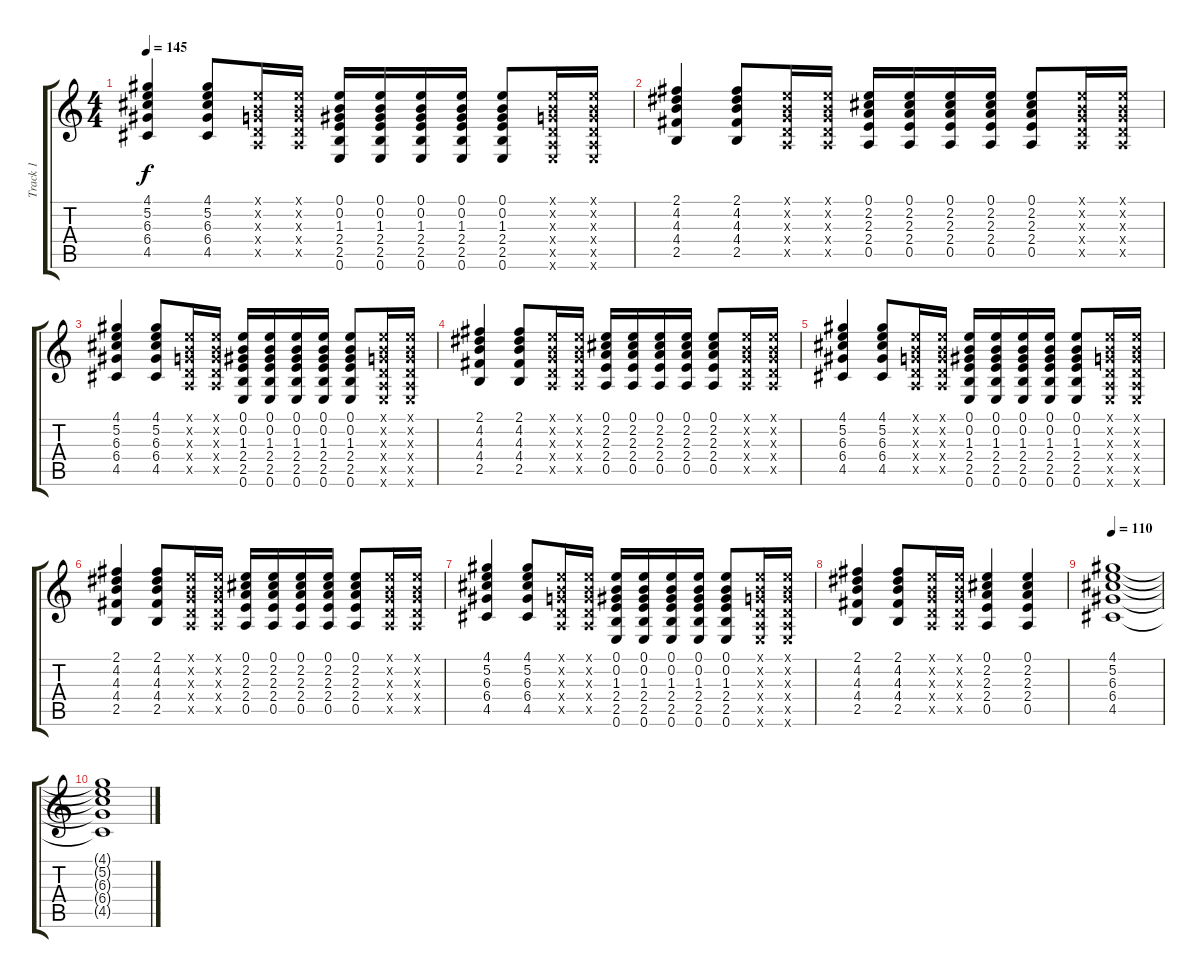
\track ("Track 1" "Track 1") {instrument electricguitarclean}
\staff {score tabs}
\tuning (E4 B3 G3 D3 A2 E2) {hide}
\ts (4 4)
\tempo 145
\clef g2
\ks c
(4.1 5.2 6.3 6.4 4.5).4{dy f} (4.1 5.2 6.3 6.4 4.5).8 (0.1{x} 0.2{x} 0.3{x} 0.4{x} 0.5{x}).16 (0.1{x} 0.2{x} 0.3{x} 0.4{x} 0.5{x}).16 (0.1 0.2 1.3 2.4 2.5 0.6).16 (0.1 0.2 1.3 2.4 2.5 0.6).16 (0.1 0.2 1.3 2.4 2.5 0.6).16 (0.1 0.2 1.3 2.4 2.5 0.6).16 (0.1 0.2 1.3 2.4 2.5 0.6).8 (0.1{x} 0.2{x} 0.3{x} 0.4{x} 0.5{x} 0.6{x}).16 (0.1{x} 0.2{x} 0.3{x} 0.4{x} 0.5{x} 0.6{x}).16 |
(2.1 4.2 4.3 4.4 2.5).4 (2.1 4.2 4.3 4.4 2.5).8 (0.1{x} 0.2{x} 0.3{x} 0.4{x} 0.5{x}).16 (0.1{x} 0.2{x} 0.3{x} 0.4{x} 0.5{x}).16 (0.1 2.2 2.3 2.4 0.5).16 (0.1 2.2 2.3 2.4 0.5).16 (0.1 2.2 2.3 2.4 0.5).16 (0.1 2.2 2.3 2.4 0.5).16 (0.1 2.2 2.3 2.4 0.5).8 (0.1{x} 0.2{x} 0.3{x} 0.4{x} 0.5{x}).16 (0.1{x} 0.2{x} 0.3{x} 0.4{x} 0.5{x}).16 |
(4.1 5.2 6.3 6.4 4.5).4 (4.1 5.2 6.3 6.4 4.5).8 (0.1{x} 0.2{x} 0.3{x} 0.4{x} 0.5{x}).16 (0.1{x} 0.2{x} 0.3{x} 0.4{x} 0.5{x}).16 (0.1 0.2 1.3 2.4 2.5 0.6).16 (0.1 0.2 1.3 2.4 2.5 0.6).16 (0.1 0.2 1.3 2.4 2.5 0.6).16 (0.1 0.2 1.3 2.4 2.5 0.6).16 (0.1 0.2 1.3 2.4 2.5 0.6).8 (0.1{x} 0.2{x} 0.3{x} 0.4{x} 0.5{x} 0.6{x}).16 (0.1{x} 0.2{x} 0.3{x} 0.4{x} 0.5{x} 0.6{x}).16 |
(2.1 4.2 4.3 4.4 2.5).4 (2.1 4.2 4.3 4.4 2.5).8 (0.1{x} 0.2{x} 0.3{x} 0.4{x} 0.5{x}).16 (0.1{x} 0.2{x} 0.3{x} 0.4{x} 0.5{x}).16 (0.1 2.2 2.3 2.4 0.5).16 (0.1 2.2 2.3 2.4 0.5).16 (0.1 2.2 2.3 2.4 0.5).16 (0.1 2.2 2.3 2.4 0.5).16 (0.1 2.2 2.3 2.4 0.5).8 (0.1{x} 0.2{x} 0.3{x} 0.4{x} 0.5{x}).16 (0.1{x} 0.2{x} 0.3{x} 0.4{x} 0.5{x}).16 |
(4.1 5.2 6.3 6.4 4.5).4 (4.1 5.2 6.3 6.4 4.5).8 (0.1{x} 0.2{x} 0.3{x} 0.4{x} 0.5{x}).16 (0.1{x} 0.2{x} 0.3{x} 0.4{x} 0.5{x}).16 (0.1 0.2 1.3 2.4 2.5 0.6).16 (0.1 0.2 1.3 2.4 2.5 0.6).16 (0.1 0.2 1.3 2.4 2.5 0.6).16 (0.1 0.2 1.3 2.4 2.5 0.6).16 (0.1 0.2 1.3 2.4 2.5 0.6).8 (0.1{x} 0.2{x} 0.3{x} 0.4{x} 0.5{x} 0.6{x}).16 (0.1{x} 0.2{x} 0.3{x} 0.4{x} 0.5{x} 0.6{x}).16 |
(2.1 4.2 4.3 4.4 2.5).4 (2.1 4.2 4.3 4.4 2.5).8 (0.1{x} 0.2{x} 0.3{x} 0.4{x} 0.5{x}).16 (0.1{x} 0.2{x} 0.3{x} 0.4{x} 0.5{x}).16 (0.1 2.2 2.3 2.4 0.5).16 (0.1 2.2 2.3 2.4 0.5).16 (0.1 2.2 2.3 2.4 0.5).16 (0.1 2.2 2.3 2.4 0.5).16 (0.1 2.2 2.3 2.4 0.5).8 (0.1{x} 0.2{x} 0.3{x} 0.4{x} 0.5{x}).16 (0.1{x} 0.2{x} 0.3{x} 0.4{x} 0.5{x}).16 |
(4.1 5.2 6.3 6.4 4.5).4 (4.1 5.2 6.3 6.4 4.5).8 (0.1{x} 0.2{x} 0.3{x} 0.4{x} 0.5{x}).16 (0.1{x} 0.2{x} 0.3{x} 0.4{x} 0.5{x}).16 (0.1 0.2 1.3 2.4 2.5 0.6).16 (0.1 0.2 1.3 2.4 2.5 0.6).16 (0.1 0.2 1.3 2.4 2.5 0.6).16 (0.1 0.2 1.3 2.4 2.5 0.6).16 (0.1 0.2 1.3 2.4 2.5 0.6).8 (0.1{x} 0.2{x} 0.3{x} 0.4{x} 0.5{x} 0.6{x}).16 (0.1{x} 0.2{x} 0.3{x} 0.4{x} 0.5{x} 0.6{x}).16 |
(2.1 4.2 4.3 4.4 2.5).4 (2.1 4.2 4.3 4.4 2.5).8 (0.1{x} 0.2{x} 0.3{x} 0.4{x} 0.5{x}).16 (0.1{x} 0.2{x} 0.3{x} 0.4{x} 0.5{x}).16 (0.1 2.2 2.3 2.4 0.5).4 (0.1 2.2 2.3 2.4 0.5).4 |
\tempo 110
(4.1 5.2 6.3 6.4 4.5).1{volume 0} |
(4.1{t} 5.2{t} 6.3{t} 6.4{t} 4.5{t}).1
